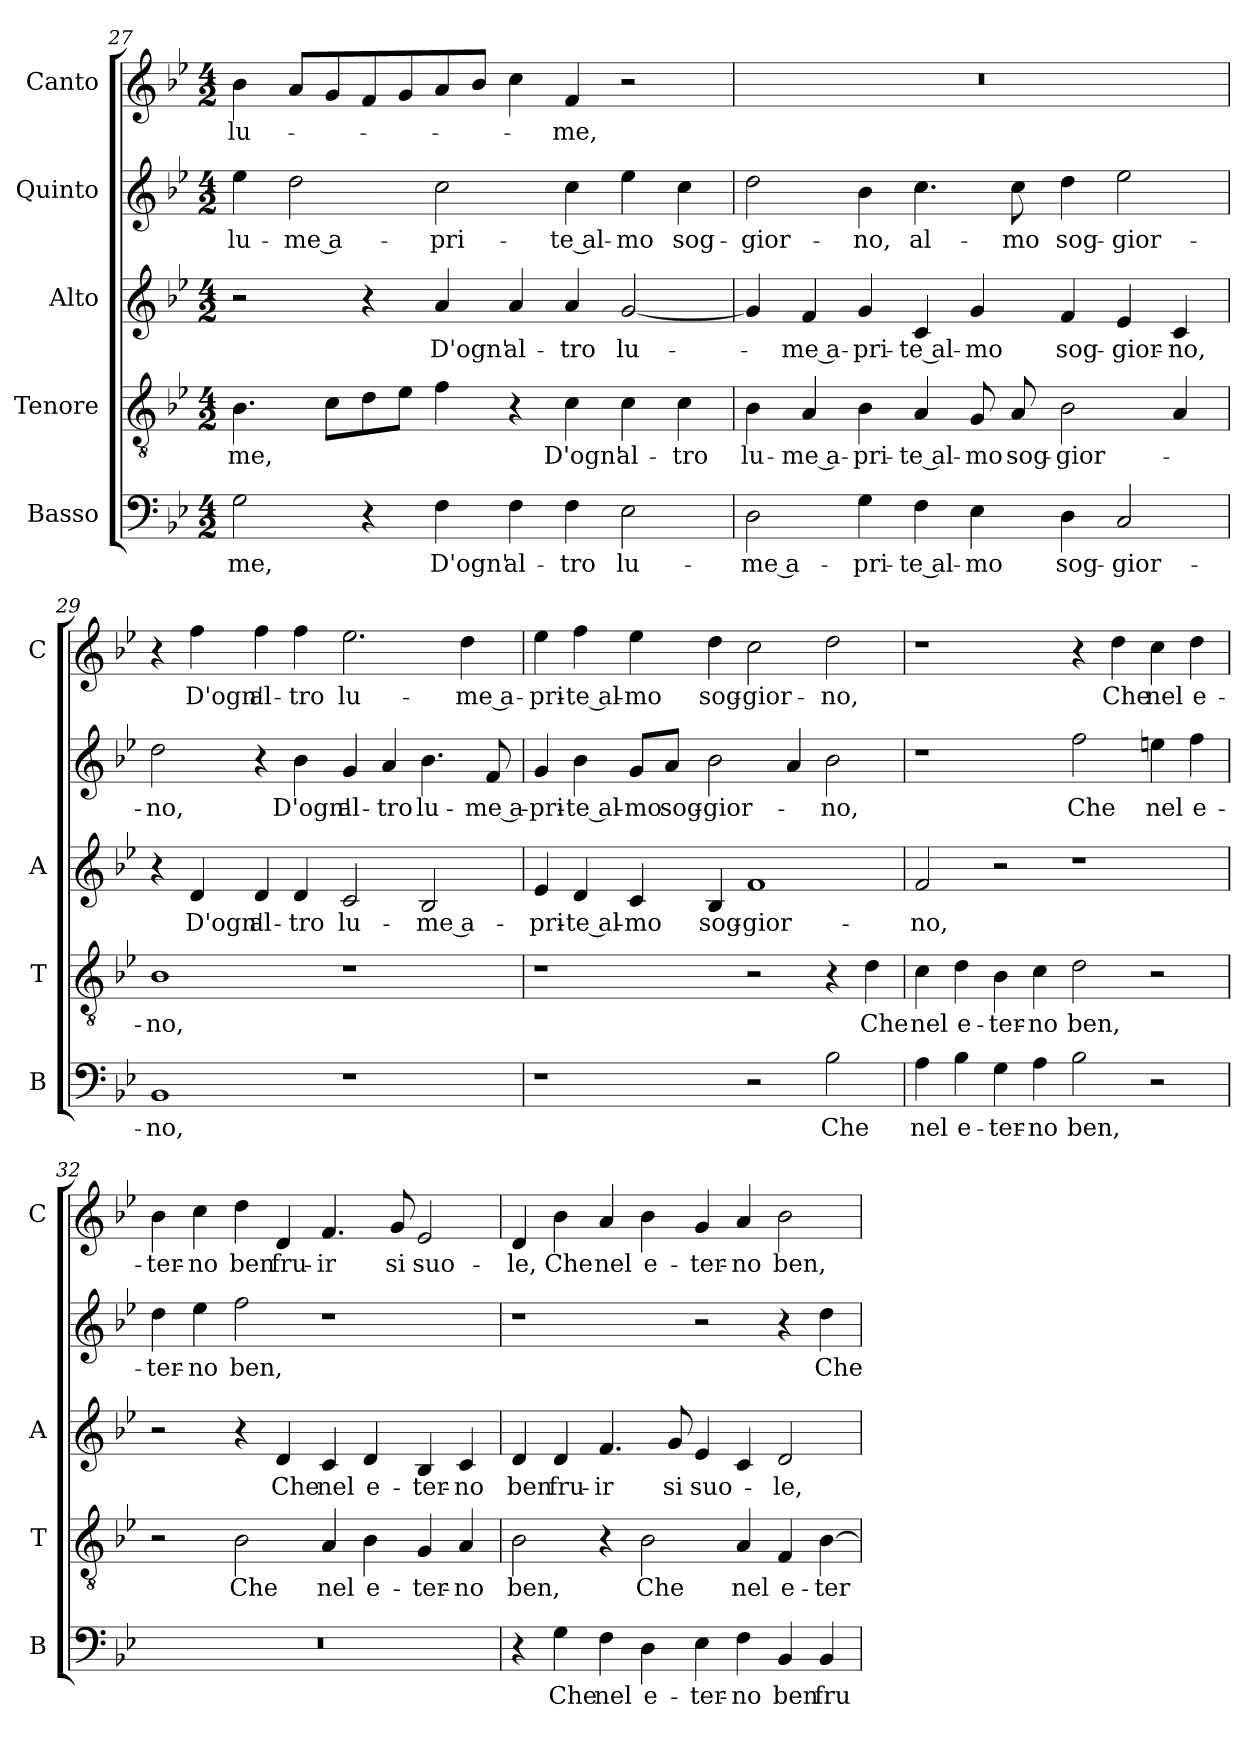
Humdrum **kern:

**kern	**text	**kern	**text	**kern	**text	**kern	**text	**kern	**text
*part5	*part5	*part4	*part4	*part3	*part3	*part2	*part2	*part1	*part1
*staff5	*staff5	*staff4	*staff4	*staff3	*staff3	*staff2	*staff2	*staff1	*staff1
*I"Basso	*	*I"Tenore	*	*I"Alto	*	*I"Quinto	*	*I"Canto	*
*I'B	*	*I'T	*	*I'A	*	*	*	*I'C	*
*clefF4	*	*clefGv2	*	*clefG2	*	*clefG2	*	*clefG2	*
*k[b-e-]	*	*k[b-e-]	*	*k[b-e-]	*	*k[b-e-]	*	*k[b-e-]	*
*B-:	*	*B-:	*	*B-:	*	*B-:	*	*B-:	*
*M4/2	*	*M4/2	*	*M4/2	*	*M4/2	*	*M4/2	*
=27	=27	=27	=27	=27	=27	=27	=27	=27	=27
!	!LO:LY:b	!	!LO:LY:b	!	!	!	!LO:LY:b	!	!LO:LY:b
2G\	-me,	4.B-\	-me,	2r	.	4ee-\	lu-	4b-\	lu-
!	!	!	!	!	!	!	!LO:LY:b	!	!
.	.	.	.	.	.	2dd\	-me a-	8a/L	.
.	.	8c\L	.	.	.	.	.	8g/	.
4r	.	8d\	.	4r	.	.	.	8f/	.
.	.	8e-\J	.	.	.	.	.	8g/	.
!	!LO:LY:b	!	!	!	!LO:LY:b	!	!LO:LY:b	!	!
4F\	D'ogn'	4f\	.	4a/	D'ogn'	2cc\	-pri-	8a/	.
.	.	.	.	.	.	.	.	8b-/J	.
!	!LO:LY:b	!	!	!	!LO:LY:b	!	!	!	!
4F\	al-	4r	.	4a/	al-	.	.	4cc\	.
!	!LO:LY:b	!	!LO:LY:b	!	!LO:LY:b	!	!LO:LY:b	!	!LO:LY:b
4F\	-tro	4c\	D'ogn'	4a/	-tro	4cc\	-te al-	4f/	-me,
!	!LO:LY:b	!	!LO:LY:b	!	!LO:LY:b	!	!LO:LY:b	!	!
2E-\	lu-	4c\	al-	[2g/	lu-	4ee-\	-mo	2r	.
!	!	!	!LO:LY:b	!	!	!	!LO:LY:b	!	!
.	.	4c\	-tro	.	.	4cc\	sog-	.	.
!!LO:LB:g=z
=28	=28	=28	=28	=28	=28	=28	=28	=28	=28
!	!LO:LY:b	!	!LO:LY:b	!	!	!	!LO:LY:b	!	!
2D\	-me a-	4B-\	lu-	4g/]	.	2dd\	-gior-	0r	.
!	!	!	!LO:LY:b	!	!LO:LY:b	!	!	!	!
.	.	4A/	-me a-	4f/	-me a-	.	.	.	.
!	!LO:LY:b	!	!LO:LY:b	!	!LO:LY:b	!	!LO:LY:b	!	!
4G\	-pri-	4B-\	-pri-	4g/	-pri-	4b-\	-no,	.	.
!	!LO:LY:b	!	!LO:LY:b	!	!LO:LY:b	!	!LO:LY:b	!	!
4F\	-te al-	4A/	-te al-	4c/	-te al-	4.cc\	al-	.	.
!	!LO:LY:b	!	!LO:LY:b	!	!LO:LY:b	!	!	!	!
4E-\	-mo	8G/	-mo	4g/	-mo	.	.	.	.
!	!	!	!LO:LY:b	!	!	!	!LO:LY:b	!	!
.	.	8A/	sog-	.	.	8cc\	-mo	.	.
!	!LO:LY:b	!	!LO:LY:b	!	!LO:LY:b	!	!LO:LY:b	!	!
4D\	sog-	2B-\	-gior-	4f/	sog-	4dd\	sog-	.	.
!	!LO:LY:b	!	!	!	!LO:LY:b	!	!LO:LY:b	!	!
2C/	-gior-	.	.	4e-/	-gior-	2ee-\	-gior-	.	.
!	!	!	!	!	!LO:LY:b	!	!	!	!
.	.	4A/	.	4c/	-no,	.	.	.	.
=29	=29	=29	=29	=29	=29	=29	=29	=29	=29
!	!LO:LY:b	!	!LO:LY:b	!	!	!	!LO:LY:b	!	!
1BB-	-no,	1B-	-no,	4r	.	2dd\	-no,	4r	.
!	!	!	!	!	!LO:LY:b	!	!	!	!LO:LY:b
.	.	.	.	4d/	D'ogn'	.	.	4ff\	D'ogn'
!	!	!	!	!	!LO:LY:b	!	!	!	!LO:LY:b
.	.	.	.	4d/	al-	4r	.	4ff\	al-
!	!	!	!	!	!LO:LY:b	!	!LO:LY:b	!	!LO:LY:b
.	.	.	.	4d/	-tro	4b-\	D'ogn'	4ff\	-tro
!	!	!	!	!	!LO:LY:b	!	!LO:LY:b	!	!LO:LY:b
1r	.	1r	.	2c/	lu-	4g/	al-	2.ee-\	lu-
!	!	!	!	!	!	!	!LO:LY:b	!	!
.	.	.	.	.	.	4a/	-tro	.	.
!	!	!	!	!	!LO:LY:b	!	!LO:LY:b	!	!
.	.	.	.	2B-/	-me a-	4.b-\	lu-	.	.
!	!	!	!	!	!	!	!	!	!LO:LY:b
.	.	.	.	.	.	.	.	4dd\	-me a-
!	!	!	!	!	!	!	!LO:LY:b	!	!
.	.	.	.	.	.	8f/	-me a-	.	.
=30	=30	=30	=30	=30	=30	=30	=30	=30	=30
!	!	!	!	!	!LO:LY:b	!	!LO:LY:b	!	!LO:LY:b
1r	.	1r	.	4e-/	-pri-	4g/	-pri-	4ee-\	-pri-
!	!	!	!	!	!LO:LY:b	!	!LO:LY:b	!	!LO:LY:b
.	.	.	.	4d/	-te al-	4b-\	-te al-	4ff\	-te al-
!	!	!	!	!	!LO:LY:b	!	!LO:LY:b	!	!LO:LY:b
.	.	.	.	4c/	-mo	8g/L	-mo	4ee-\	-mo
!	!	!	!	!	!	!	!LO:LY:b	!	!
.	.	.	.	.	.	8a/J	sog-	.	.
!	!	!	!	!	!LO:LY:b	!	!LO:LY:b	!	!LO:LY:b
.	.	.	.	4B-/	sog-	2b-\	-gior-	4dd\	sog-
!	!	!	!	!	!LO:LY:b	!	!	!	!LO:LY:b
2r	.	2r	.	1f	-gior-	.	.	2cc\	-gior-
.	.	.	.	.	.	4a/	.	.	.
!	!LO:LY:b	!	!	!	!	!	!LO:LY:b	!	!LO:LY:b
2B-\	Che	4r	.	.	.	2b-\	-no,	2dd\	-no,
!	!	!	!LO:LY:b	!	!	!	!	!	!
.	.	4d\	Che	.	.	.	.	.	.
!!LO:LB:g=z
=31	=31	=31	=31	=31	=31	=31	=31	=31	=31
!	!LO:LY:b	!	!LO:LY:b	!	!LO:LY:b	!	!	!	!
4A\	nel	4c\	nel	2f/	-no,	1r	.	1r	.
!	!LO:LY:b	!	!LO:LY:b	!	!	!	!	!	!
4B-\	e-	4d\	e-	.	.	.	.	.	.
!	!LO:LY:b	!	!LO:LY:b	!	!	!	!	!	!
4G\	-ter-	4B-\	-ter-	2r	.	.	.	.	.
!	!LO:LY:b	!	!LO:LY:b	!	!	!	!	!	!
4A\	-no	4c\	-no	.	.	.	.	.	.
!	!LO:LY:b	!	!LO:LY:b	!	!	!	!LO:LY:b	!	!
2B-\	ben,	2d\	ben,	1r	.	2ff\	Che	4r	.
!	!	!	!	!	!	!	!	!	!LO:LY:b
.	.	.	.	.	.	.	.	4dd\	Che
!	!	!	!	!	!	!	!LO:LY:b	!	!LO:LY:b
2r	.	2r	.	.	.	4een\	nel	4cc\	nel
!	!	!	!	!	!	!	!LO:LY:b	!	!LO:LY:b
.	.	.	.	.	.	4ff\	e-	4dd\	e-
=32	=32	=32	=32	=32	=32	=32	=32	=32	=32
!	!	!	!	!	!	!	!LO:LY:b	!	!LO:LY:b
0r	.	2r	.	2r	.	4dd\	-ter-	4b-\	-ter-
!	!	!	!	!	!	!	!LO:LY:b	!	!LO:LY:b
.	.	.	.	.	.	4ee-\	-no	4cc\	-no
!	!	!	!LO:LY:b	!	!	!	!LO:LY:b	!	!LO:LY:b
.	.	2B-\	Che	4r	.	2ff\	ben,	4dd\	ben
!	!	!	!	!	!LO:LY:b	!	!	!	!LO:LY:b
.	.	.	.	4d/	Che	.	.	4d/	fru-
!	!	!	!LO:LY:b	!	!LO:LY:b	!	!	!	!LO:LY:b
.	.	4A/	nel	4c/	nel	1r	.	4.f/	-ir
!	!	!	!LO:LY:b	!	!LO:LY:b	!	!	!	!
.	.	4B-\	e-	4d/	e-	.	.	.	.
!	!	!	!	!	!	!	!	!	!LO:LY:b
.	.	.	.	.	.	.	.	8g/	si
!	!	!	!LO:LY:b	!	!LO:LY:b	!	!	!	!LO:LY:b
.	.	4G/	-ter-	4B-/	-ter-	.	.	2e-/	suo-
!	!	!	!LO:LY:b	!	!LO:LY:b	!	!	!	!
.	.	4A/	-no	4c/	-no	.	.	.	.
=33	=33	=33	=33	=33	=33	=33	=33	=33	=33
!	!	!	!LO:LY:b	!	!LO:LY:b	!	!	!	!LO:LY:b
4r	.	2B-\	ben,	4d/	ben	1r	.	4d/	-le,
!	!LO:LY:b	!	!	!	!LO:LY:b	!	!	!	!LO:LY:b
4G\	Che	.	.	4d/	fru-	.	.	4b-\	Che
!	!LO:LY:b	!	!	!	!LO:LY:b	!	!	!	!LO:LY:b
4F\	nel	4r	.	4.f/	-ir	.	.	4a/	nel
!	!LO:LY:b	!	!LO:LY:b	!	!	!	!	!	!LO:LY:b
4D\	e-	2B-\	Che	.	.	.	.	4b-\	e-
!	!	!	!	!	!LO:LY:b	!	!	!	!
.	.	.	.	8g/	si	.	.	.	.
!	!LO:LY:b	!	!	!	!LO:LY:b	!	!	!	!LO:LY:b
4E-\	-ter-	.	.	4e-/	suo-	2r	.	4g/	-ter-
!	!LO:LY:b	!	!LO:LY:b	!	!	!	!	!	!LO:LY:b
4F\	-no	4A/	nel	4c/	.	.	.	4a/	-no
!	!LO:LY:b	!	!LO:LY:b	!	!LO:LY:b	!	!	!	!LO:LY:b
4BB-/	ben	4F/	e-	2d/	-le,	4r	.	2b-\	ben,
!	!LO:LY:b	!	!LO:LY:b	!	!	!	!LO:LY:b	!	!
4BB-/	fru-	[4B-\	-ter-	.	.	4dd\	Che	.	.
=	=	=	=	=	=	=	=	=	=
*-	*-	*-	*-	*-	*-	*-	*-	*-	*-
